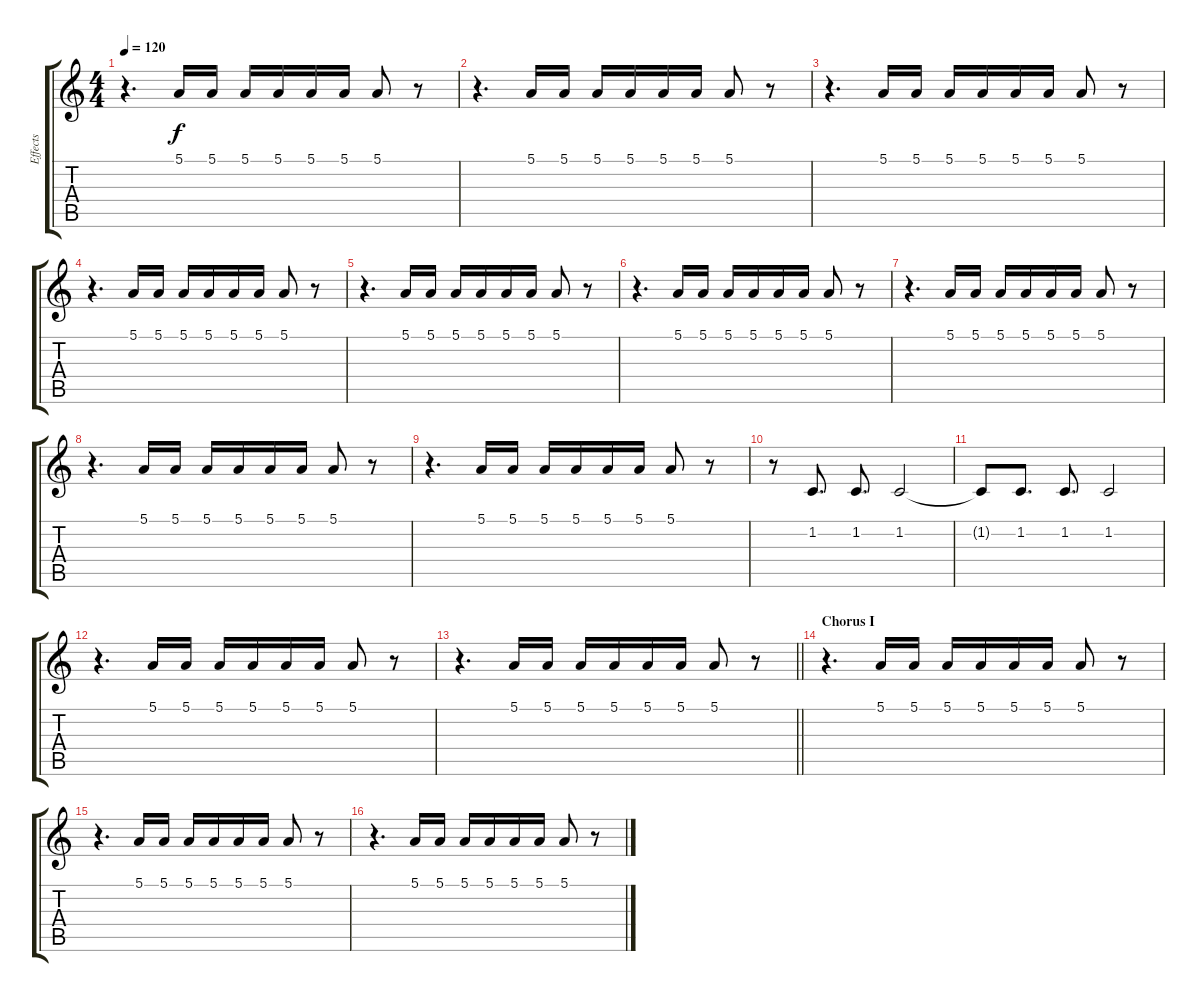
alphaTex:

\track ("Effects" "Effects") {instrument seashore}
\staff {score tabs}
\tuning (E4 B3 G3 D3 A2 E2) {hide}
\ts (4 4)
\tempo 120
\clef g2
\ks c
r.4{d dy f} 5.1.16 5.1.16 5.1.16 5.1.16 5.1.16 5.1.16 5.1.8 r.8 |
r.4{d} 5.1.16 5.1.16 5.1.16 5.1.16 5.1.16 5.1.16 5.1.8 r.8 |
r.4{d} 5.1.16 5.1.16 5.1.16 5.1.16 5.1.16 5.1.16 5.1.8 r.8 |
r.4{d} 5.1.16 5.1.16 5.1.16 5.1.16 5.1.16 5.1.16 5.1.8 r.8 |
r.4{d} 5.1.16 5.1.16 5.1.16 5.1.16 5.1.16 5.1.16 5.1.8 r.8 |
r.4{d} 5.1.16 5.1.16 5.1.16 5.1.16 5.1.16 5.1.16 5.1.8 r.8 |
r.4{d} 5.1.16 5.1.16 5.1.16 5.1.16 5.1.16 5.1.16 5.1.8 r.8 |
r.4{d} 5.1.16 5.1.16 5.1.16 5.1.16 5.1.16 5.1.16 5.1.8 r.8 |
r.4{d} 5.1.16 5.1.16 5.1.16 5.1.16 5.1.16 5.1.16 5.1.8 r.8 |
r.8{volume 14 instrument gunshot} 1.2.8{d} 1.2.8{d} 1.2.2 |
1.2{t}.8 1.2.8{d} 1.2.8{d} 1.2.2 |
r.4{d instrument breathnoise} 5.1.16 5.1.16 5.1.16 5.1.16 5.1.16 5.1.16 5.1.8 r.8 |
\barLineRight lightlight
r.4{d} 5.1.16 5.1.16 5.1.16 5.1.16 5.1.16 5.1.16 5.1.8 r.8 |
\section ("" "Chorus I")
r.4{d} 5.1.16 5.1.16 5.1.16 5.1.16 5.1.16 5.1.16 5.1.8 r.8 |
r.4{d} 5.1.16 5.1.16 5.1.16 5.1.16 5.1.16 5.1.16 5.1.8 r.8 |
r.4{d} 5.1.16 5.1.16 5.1.16 5.1.16 5.1.16 5.1.16 5.1.8 r.8
